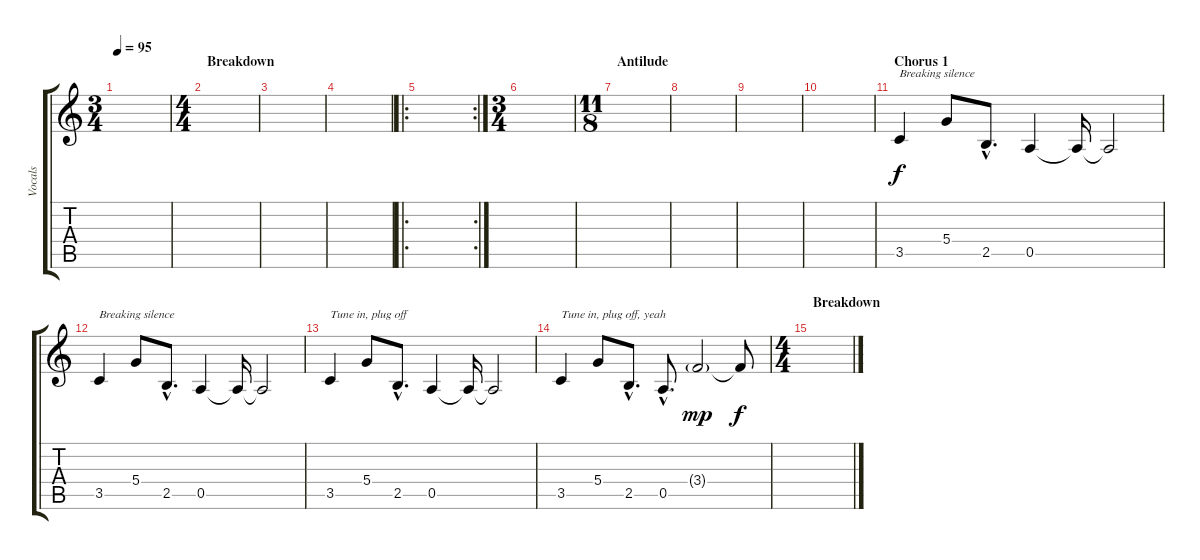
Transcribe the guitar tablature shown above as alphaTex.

\track ("Vocals" "Vocals") {instrument electricguitarjazz}
\staff {score tabs}
\tuning (E4 B3 G3 D3 A2 E2) {hide}
\ts (3 4)
\tempo 95
\clef g2
\ks c
|
\ts (4 4)
\section ("" "Breakdown")
|
|
|
\ro
\rc 2
|
\ts (3 4)
|
\ts (11 8)
\section ("" "Antilude")
|
|
|
|
\section ("" "Chorus 1")
3.5.4{txt "Breaking silence"} 5.4.8 2.5{hac}.8{d} 0.5.4 0.5{t}.16 0.5{t}.2 |
3.5.4{txt "Breaking silence"} 5.4.8 2.5{hac}.8{d} 0.5.4 0.5{t}.16 0.5{t}.2 |
3.5.4{txt "Tune in, plug off"} 5.4.8 2.5{hac}.8{d} 0.5.4 0.5{t}.16 0.5{t}.2 |
3.5.4{txt "Tune in, plug off, yeah"} 5.4.8 2.5{hac}.8{d} 0.5{hac}.8{d} 3.4{g}.2{dy mp} 3.4{t}.8{dy f} |
\ts (4 4)
\section ("" "Breakdown")
